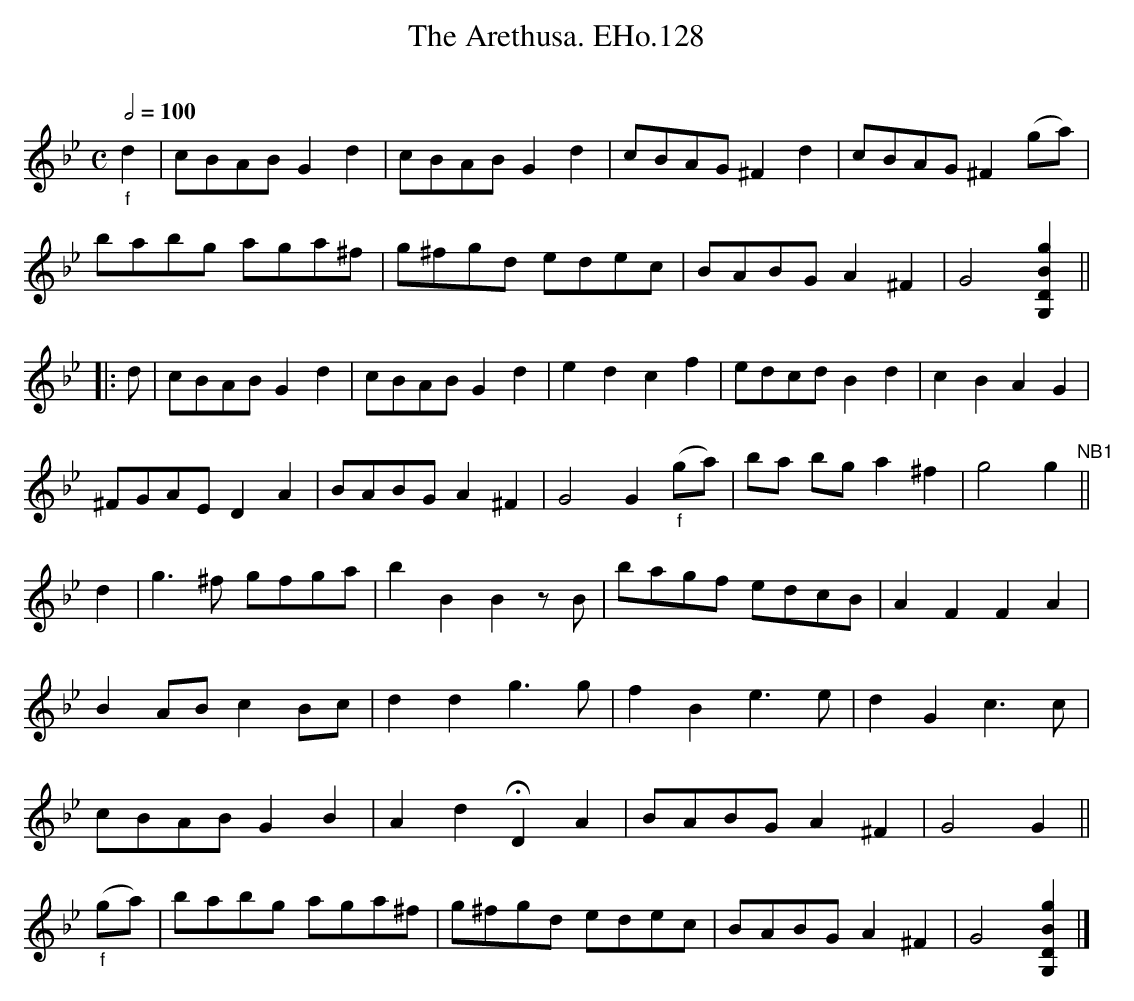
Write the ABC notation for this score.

X:1
T:Arethusa. EHo.128, The
M:C
L:1/8
Q:1/2=100
O:
K:Bb
"_f"d2 | cBAB G2d2 | cBAB G2d2 | cBAG ^F2d2 | cBAG ^F2(ga) |
babg aga^f | g^fgd edec | BABG A2^F2 | G4[G,2D2B2g2 ] ||
|: d | cBAB G2d2 | cBAB G2d2 | e2d2c2f2 | edcd B2d2 | c2B2A2G2 |
^FGAE D2A2 | BABG A2^F2 | G4G2"_f"(ga) | ba bg a2^f2 | g4g2"NB1" ||
d2 | g3^f gfga | b2B2 B2zB | bagf edcB | A2F2F2A2 |
B2AB c2Bc | d2d2 g3g | f2B2 e3e | d2G2 c3c |
cBAB G2B2 | A2d2 !fermata!D2A2 | BABG A2^F2 | G4G2 ||
"_f"(ga) | babg aga^f | g^fgd edec | BABG A2^F2 | G4[G,2D2B2g2] |]
